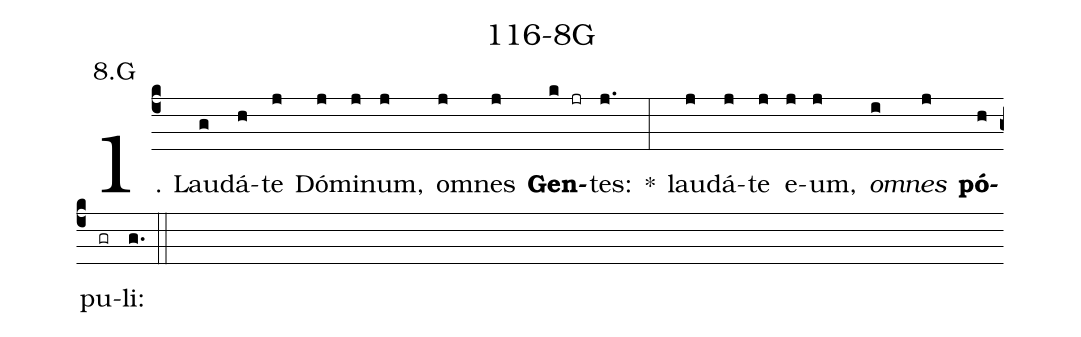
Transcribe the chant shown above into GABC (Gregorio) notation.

name: 116-8G;
annotation: 8.G;
%%
(c4)1. Lau(g)dá(h)te(j) Dó(j)mi(j)num,(j) om(j)nes(j) <b>Gen</b>(k jr)tes:(j.) *(:) lau(j)dá(j)te(j) e(j)um,(j) <i>om</i>(i)<i>nes</i>(j) <b>pó</b>(h)pu(gr)li:(g.) (::)
